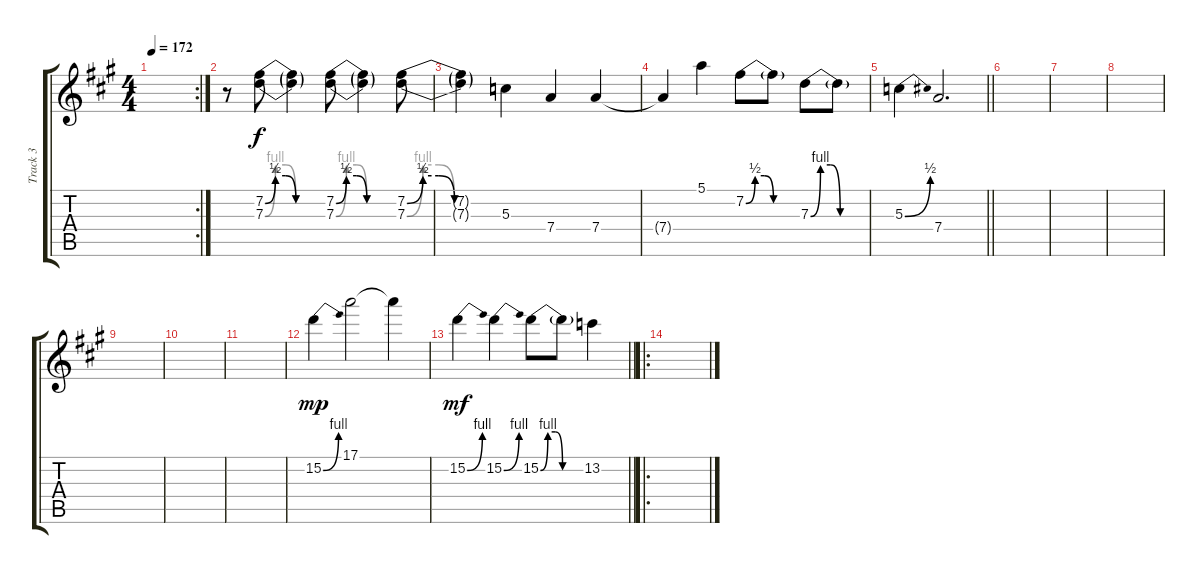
\track ("Track 3" "Track 3") {instrument electricguitarjazz}
\staff {score tabs}
\tuning (E4 B3 G3 D3 A2 E2) {hide}
\rc 2
\ts (4 4)
\tempo 172
\clef g2
\ks a
|
r.8 (7.2{be (custom 0 0 10 2 20 2 30 0 60 0)} 7.3{be (custom 0 0 10 4 20 4 30 0 60 0)}).8 (7.2{t} 7.3{t}).4 (7.2{be (custom 0 0 10 2 20 2 30 0 60 0)} 7.3{be (custom 0 0 10 4 20 4 30 0 60 0)}).8 (7.2{t} 7.3{t}).4 (7.2{be (custom 0 0 10 2 20 2 30 0 60 0)} 7.3{be (custom 0 0 10 4 20 4 30 0 60 0)}).8 |
(7.2{t} 7.3{t}).4 5.3.4 7.4.4 7.4.4 |
7.4{t}.4 5.1.4 7.2{be (custom 0 0 10 2 20 2 30 0 60 0)}.8 7.2{t}.8 7.3{be (custom 0 0 10 4 20 4 30 0 60 0)}.8 7.3{t}.8 |
\barLineRight lightlight
5.3{be (bend 0 0 60 2)}.4 7.4.2{d} |
|
|
|
|
|
|
15.2{be (bend 0 0 60 4)}.4{dy mp} 17.1.2 17.1{t}.4 |
\barLineRight lightlight
15.2{be (bend 0 0 60 4)}.4{dy mf} 15.2{be (bend 0 0 60 4)}.4 15.2{be (custom 0 0 10 4 20 4 30 0 60 0)}.8 15.2{t}.8 13.2.4 |
\ro
